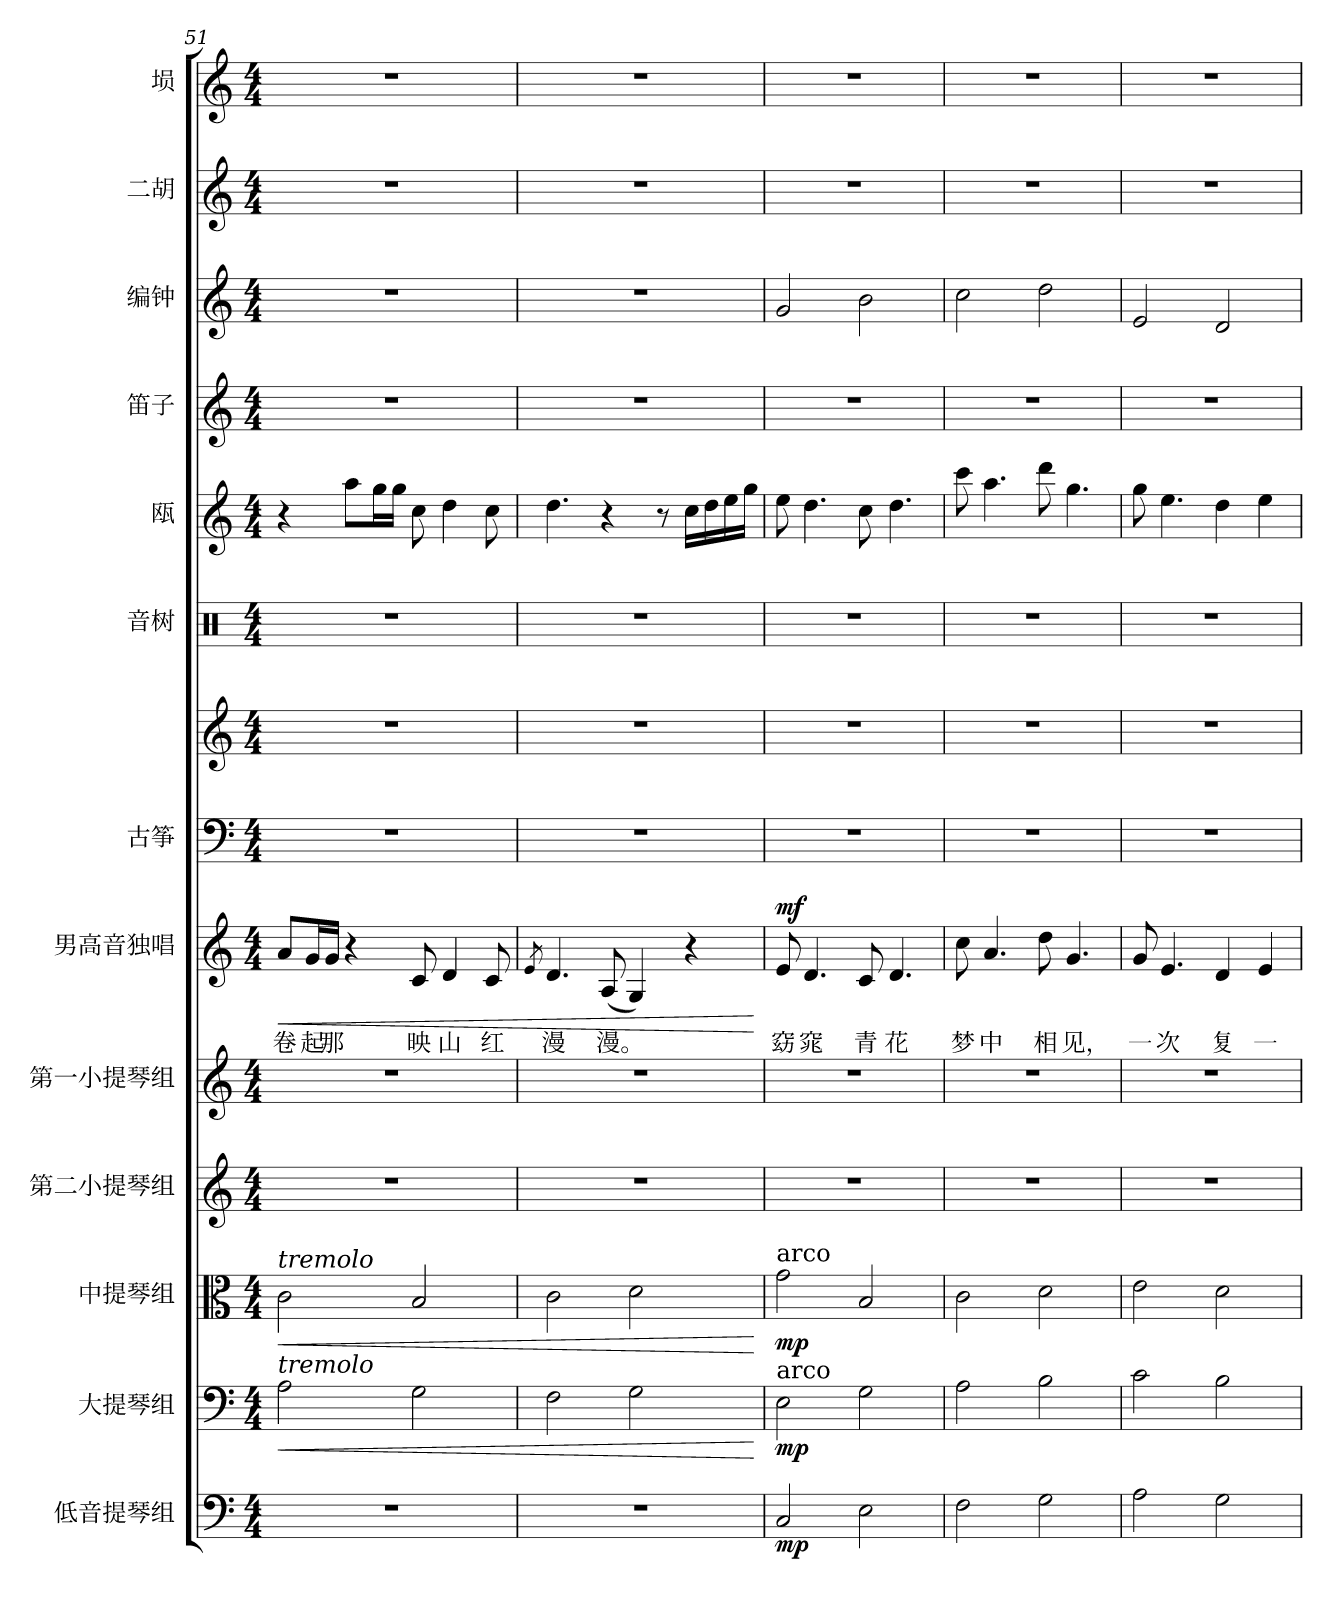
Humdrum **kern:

**kern	**dynam	**kern	**dynam	**kern	**dynam	**kern	**kern	**kern	**text	**dynam	**kern	**kern	**kern	**kern	**kern	**kern	**kern	**kern
*part13	*part13	*part12	*part12	*part11	*part11	*part10	*part9	*part8	*part8	*part8	*part7	*part7	*part6	*part5	*part4	*part3	*part2	*part1
*staff14	*staff14	*staff13	*staff13	*staff12	*staff12	*staff11	*staff10	*staff9	*staff9	*staff9	*staff8	*staff7	*staff6	*staff5	*staff4	*staff3	*staff2	*staff1
*I"低音提琴组	*	*I"大提琴组	*	*I"中提琴组	*	*I"第二小提琴组	*I"第一小提琴组	*I"男高音独唱	*	*	*I"古筝	*	*I"音树	*I"瓯	*I"笛子	*I"编钟	*I"二胡	*I"埙
!!LO:PB:g=z
*clefF4	*	*clefF4	*	*clefC3	*	*clefG2	*clefG2	*clefG2	*	*	*clefF4	*clefG2	*clefX	*clefG2	*clefG2	*clefG2	*clefG2	*clefG2
*ITrd7c12	*	*	*	*	*	*	*	*	*	*	*	*	*	*	*ITrd-7c-12	*	*	*
*k[]	*	*k[]	*	*k[]	*	*k[]	*k[]	*k[]	*	*	*k[]	*k[]	*k[]	*k[]	*k[]	*k[]	*k[]	*k[]
*M4/4	*	*M4/4	*	*M4/4	*	*M4/4	*M4/4	*M4/4	*	*	*M4/4	*M4/4	*M4/4	*M4/4	*M4/4	*M4/4	*M4/4	*M4/4
=51	=51	=51	=51	=51	=51	=51	=51	=51	=51	=51	=51	=51	=51	=51	=51	=51	=51	=51
!	!	!	!	!LO:TX:a:i:t=tremolo	!	!	!	!	!	!	!	!	!	!	!	!	!	!
!	!	!LO:TX:a:i:t=tremolo	!	!	!	!	!	!	!	!	!	!	!	!	!	!	!	!
!	!	!	!LO:HP:b	!	!LO:HP:b	!	!	!	!LO:LY:b	!LO:HP:b	!	!	!	!	!	!	!	!
1r	.	2A\	<	2c\	<	1r	1r	8a/L	卷	<	1r	1r	1r	4r	1r	1r	1r	1r
!	!	!	!	!	!	!	!	!	!LO:LY:b	!	!	!	!	!	!	!	!	!
.	.	.	.	.	.	.	.	16g/L	起	.	.	.	.	.	.	.	.	.
!	!	!	!	!	!	!	!	!	!LO:LY:b	!	!	!	!	!	!	!	!	!
.	.	.	.	.	.	.	.	16g/JJ	那	.	.	.	.	.	.	.	.	.
.	.	.	.	.	.	.	.	4r	.	.	.	.	.	8aa\L	.	.	.	.
.	.	.	.	.	.	.	.	.	.	.	.	.	.	16gg\L	.	.	.	.
.	.	.	.	.	.	.	.	.	.	.	.	.	.	16gg\JJ	.	.	.	.
!	!	!	!	!	!	!	!	!	!LO:LY:b	!	!	!	!	!	!	!	!	!
.	.	2G\	.	2B/	.	.	.	8c/	映	.	.	.	.	8cc\	.	.	.	.
!	!	!	!	!	!	!	!	!	!LO:LY:b	!	!	!	!	!	!	!	!	!
.	.	.	.	.	.	.	.	4d/	山	.	.	.	.	4dd\	.	.	.	.
!	!	!	!	!	!	!	!	!	!LO:LY:b	!	!	!	!	!	!	!	!	!
.	.	.	.	.	.	.	.	8c/	红	.	.	.	.	8cc\	.	.	.	.
=52	=52	=52	=52	=52	=52	=52	=52	=52	=52	=52	=52	=52	=52	=52	=52	=52	=52	=52
.	.	.	.	.	.	.	.	8qe/	.	.	.	.	.	.	.	.	.	.
!	!	!	!	!	!	!	!	!	!LO:LY:b	!	!	!	!	!	!	!	!	!
1r	.	2F\	.	2c\	.	1r	1r	4.d/	漫	.	1r	1r	1r	4.dd\	1r	1r	1r	1r
!	!	!	!	!	!	!	!	!	!LO:LY:b	!	!	!	!	!	!	!	!	!
.	.	.	.	.	.	.	.	(8A/	漫。	.	.	.	.	4r	.	.	.	.
.	.	2G\	.	2d\	.	.	.	4G/)	.	.	.	.	.	.	.	.	.	.
.	.	.	.	.	.	.	.	.	.	.	.	.	.	8r	.	.	.	.
.	.	.	.	.	.	.	.	4r	.	.	.	.	.	16cc\LL	.	.	.	.
.	.	.	.	.	.	.	.	.	.	.	.	.	.	16dd\	.	.	.	.
.	.	.	.	.	.	.	.	.	.	.	.	.	.	16ee\	.	.	.	.
.	.	.	.	.	.	.	.	.	.	.	.	.	.	16gg\JJ	.	.	.	.
.	.	.	[	.	[	.	.	.	.	[	.	.	.	.	.	.	.	.
=53	=53	=53	=53	=53	=53	=53	=53	=53	=53	=53	=53	=53	=53	=53	=53	=53	=53	=53
!	!	!	!	!LO:TX:a:t=arco	!	!	!	!	!	!	!	!	!	!	!	!	!	!
!	!	!LO:TX:a:t=arco	!	!	!	!	!	!	!	!	!	!	!	!	!	!	!	!
!	!LO:DY:b	!	!LO:DY:b	!	!LO:DY:b	!	!	!	!LO:LY:b	!LO:DY:b	!	!	!	!	!	!	!	!
2CC/	mp	2E\	mp	2g\	mp	1r	1r	8e/	窈	mf	1r	1r	1r	8ee\	1r	2g/	1r	1r
!	!	!	!	!	!	!	!	!	!LO:LY:b	!	!	!	!	!	!	!	!	!
.	.	.	.	.	.	.	.	4.d/	窕	.	.	.	.	4.dd\	.	.	.	.
!	!	!	!	!	!	!	!	!	!LO:LY:b	!	!	!	!	!	!	!	!	!
2EE\	.	2G\	.	2B/	.	.	.	8c/	青	.	.	.	.	8cc\	.	2b\	.	.
!	!	!	!	!	!	!	!	!	!LO:LY:b	!	!	!	!	!	!	!	!	!
.	.	.	.	.	.	.	.	4.d/	花	.	.	.	.	4.dd\	.	.	.	.
=54	=54	=54	=54	=54	=54	=54	=54	=54	=54	=54	=54	=54	=54	=54	=54	=54	=54	=54
!	!	!	!	!	!	!	!	!	!LO:LY:b	!	!	!	!	!	!	!	!	!
2FF\	.	2A\	.	2c\	.	1r	1r	8cc\	梦	.	1r	1r	1r	8ccc\	1r	2cc\	1r	1r
!	!	!	!	!	!	!	!	!	!LO:LY:b	!	!	!	!	!	!	!	!	!
.	.	.	.	.	.	.	.	4.a/	中	.	.	.	.	4.aa\	.	.	.	.
!	!	!	!	!	!	!	!	!	!LO:LY:b	!	!	!	!	!	!	!	!	!
2GG\	.	2B\	.	2d\	.	.	.	8dd\	相	.	.	.	.	8ddd\	.	2dd\	.	.
!	!	!	!	!	!	!	!	!	!LO:LY:b	!	!	!	!	!	!	!	!	!
.	.	.	.	.	.	.	.	4.g/	见，	.	.	.	.	4.gg\	.	.	.	.
!!LO:PB:g=z
=55	=55	=55	=55	=55	=55	=55	=55	=55	=55	=55	=55	=55	=55	=55	=55	=55	=55	=55
!	!	!	!	!	!	!	!	!	!LO:LY:b	!	!	!	!	!	!	!	!	!
2AA\	.	2c\	.	2e\	.	1r	1r	8g/	一	.	1r	1r	1r	8gg\	1r	2e/	1r	1r
!	!	!	!	!	!	!	!	!	!LO:LY:b	!	!	!	!	!	!	!	!	!
.	.	.	.	.	.	.	.	4.e/	次	.	.	.	.	4.ee\	.	.	.	.
!	!	!	!	!	!	!	!	!	!LO:LY:b	!	!	!	!	!	!	!	!	!
2GG\	.	2B\	.	2d\	.	.	.	4d/	复	.	.	.	.	4dd\	.	2d/	.	.
!	!	!	!	!	!	!	!	!	!LO:LY:b	!	!	!	!	!	!	!	!	!
.	.	.	.	.	.	.	.	4e/	一	.	.	.	.	4ee\	.	.	.	.
=	=	=	=	=	=	=	=	=	=	=	=	=	=	=	=	=	=	=
*-	*-	*-	*-	*-	*-	*-	*-	*-	*-	*-	*-	*-	*-	*-	*-	*-	*-	*-
